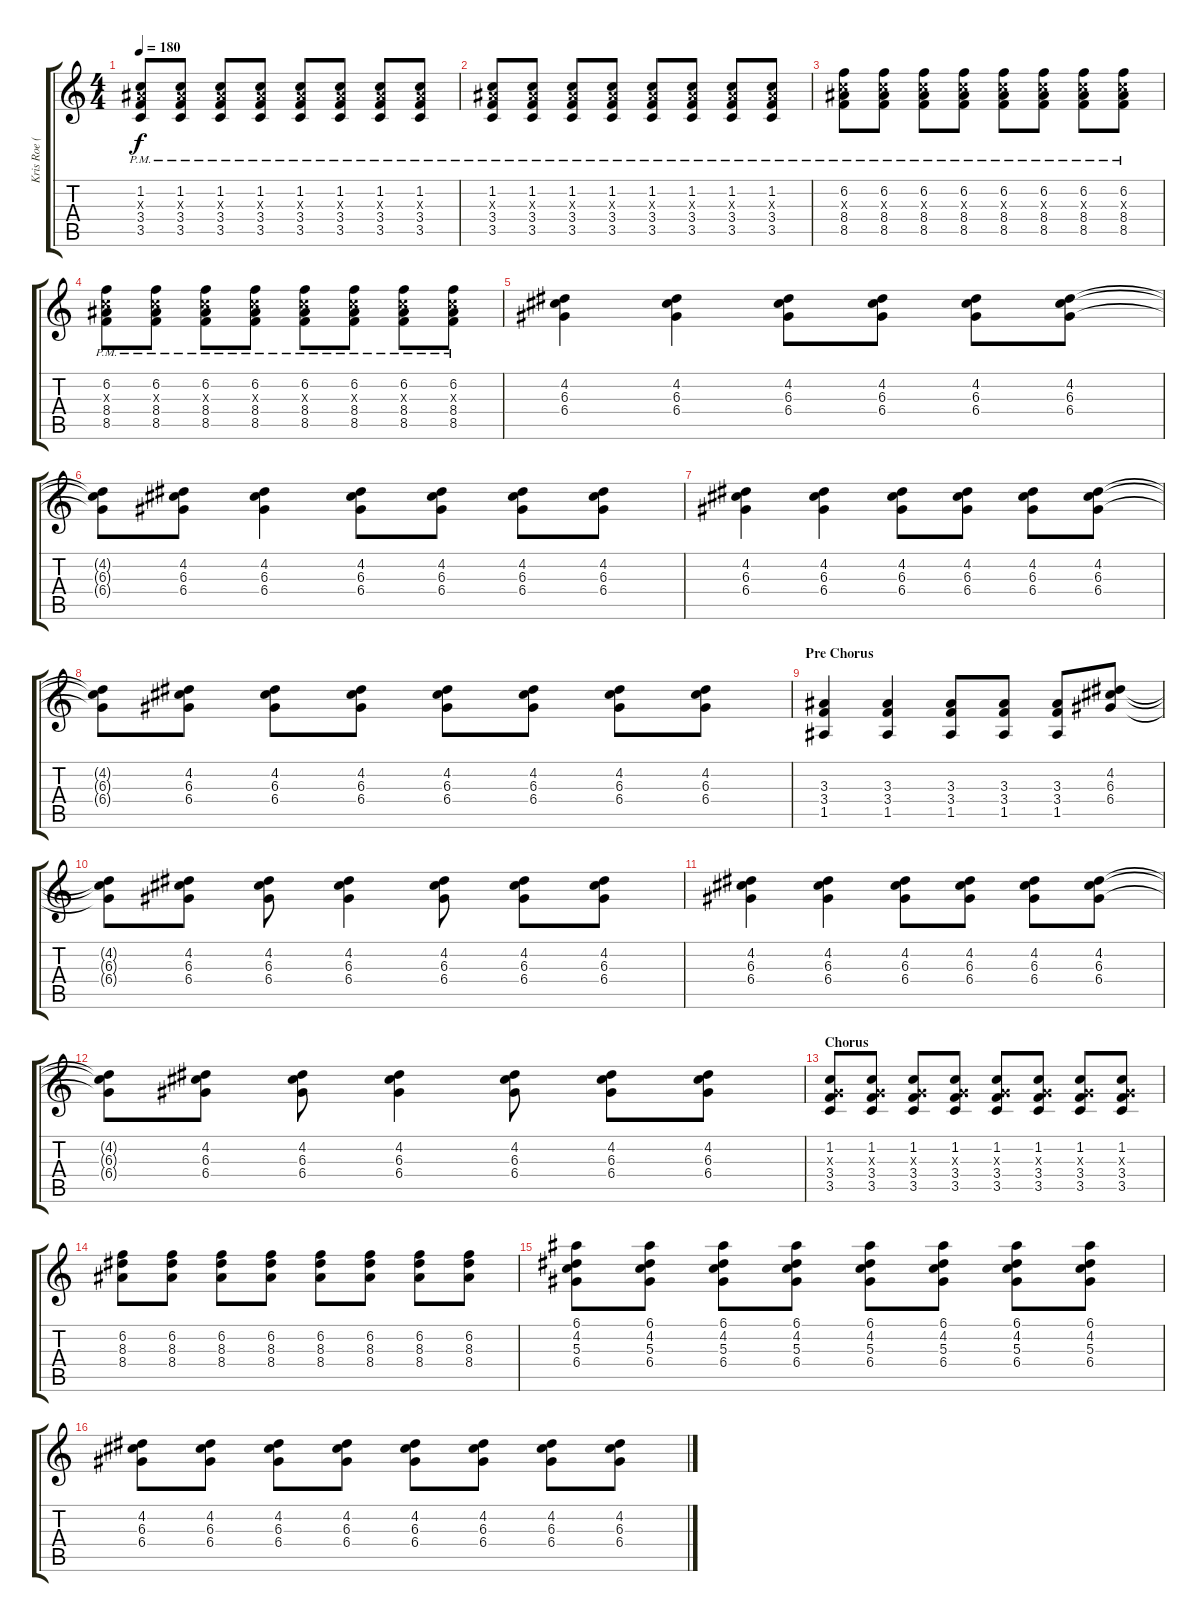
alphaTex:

\track ("Kris Roe (Rythm gtr)" "Kris Roe (") {instrument overdrivenguitar}
\staff {score tabs}
\tuning (E4 B3 G3 D3 A2 E2) {hide}
\ts (4 4)
\tempo 180
\clef g2
\ks c
(1.2{pm} 3.3{x} 3.4{pm} 3.5{pm}).8{dy f} (1.2{pm} 3.3{x} 3.4{pm} 3.5{pm}).8 (1.2{pm} 3.3{x} 3.4{pm} 3.5{pm}).8 (1.2{pm} 3.3{x} 3.4{pm} 3.5{pm}).8 (1.2{pm} 3.3{x} 3.4{pm} 3.5{pm}).8 (1.2{pm} 3.3{x} 3.4{pm} 3.5{pm}).8 (1.2{pm} 3.3{x} 3.4{pm} 3.5{pm}).8 (1.2{pm} 3.3{x} 3.4{pm} 3.5{pm}).8 |
(1.2{pm} 3.3{x} 3.4{pm} 3.5{pm}).8 (1.2{pm} 3.3{x} 3.4{pm} 3.5{pm}).8 (1.2{pm} 3.3{x} 3.4{pm} 3.5{pm}).8 (1.2{pm} 3.3{x} 3.4{pm} 3.5{pm}).8 (1.2{pm} 3.3{x} 3.4{pm} 3.5{pm}).8 (1.2{pm} 3.3{x} 3.4{pm} 3.5{pm}).8 (1.2{pm} 3.3{x} 3.4{pm} 3.5{pm}).8 (1.2{pm} 3.3{x} 3.4{pm} 3.5{pm}).8 |
(6.2{pm} 5.3{x} 8.4{pm} 8.5{pm}).8 (6.2{pm} 5.3{x} 8.4{pm} 8.5{pm}).8 (6.2{pm} 5.3{x} 8.4{pm} 8.5{pm}).8 (6.2{pm} 5.3{x} 8.4{pm} 8.5{pm}).8 (6.2{pm} 5.3{x} 8.4{pm} 8.5{pm}).8 (6.2{pm} 5.3{x} 8.4{pm} 8.5{pm}).8 (6.2{pm} 5.3{x} 8.4{pm} 8.5{pm}).8 (6.2{pm} 5.3{x} 8.4{pm} 8.5{pm}).8 |
(6.2{pm} 5.3{x} 8.4{pm} 8.5{pm}).8 (6.2{pm} 5.3{x} 8.4{pm} 8.5{pm}).8 (6.2{pm} 5.3{x} 8.4{pm} 8.5{pm}).8 (6.2{pm} 5.3{x} 8.4{pm} 8.5{pm}).8 (6.2{pm} 5.3{x} 8.4{pm} 8.5{pm}).8 (6.2{pm} 5.3{x} 8.4{pm} 8.5{pm}).8 (6.2{pm} 5.3{x} 8.4{pm} 8.5{pm}).8 (6.2{pm} 5.3{x} 8.4{pm} 8.5{pm}).8 |
(4.2 6.3 6.4).4 (4.2 6.3 6.4).4 (4.2 6.3 6.4).8 (4.2 6.3 6.4).8 (4.2 6.3 6.4).8 (4.2 6.3 6.4).8 |
(4.2{t} 6.3{t} 6.4{t}).8 (4.2 6.3 6.4).8 (4.2 6.3 6.4).4 (4.2 6.3 6.4).8 (4.2 6.3 6.4).8 (4.2 6.3 6.4).8 (4.2 6.3 6.4).8 |
(4.2 6.3 6.4).4 (4.2 6.3 6.4).4 (4.2 6.3 6.4).8 (4.2 6.3 6.4).8 (4.2 6.3 6.4).8 (4.2 6.3 6.4).8 |
(4.2{t} 6.3{t} 6.4{t}).8 (4.2 6.3 6.4).8 (4.2 6.3 6.4).8 (4.2 6.3 6.4).8 (4.2 6.3 6.4).8 (4.2 6.3 6.4).8 (4.2 6.3 6.4).8 (4.2 6.3 6.4).8 |
\section ("" "Pre Chorus")
(3.3 3.4 1.5).4 (3.3 3.4 1.5).4 (3.3 3.4 1.5).8 (3.3 3.4 1.5).8 (3.3 3.4 1.5).8 (4.2 6.3 6.4).8 |
(4.2{t} 6.3{t} 6.4{t}).8 (4.2 6.3 6.4).8 (4.2 6.3 6.4).8 (4.2 6.3 6.4).4 (4.2 6.3 6.4).8 (4.2 6.3 6.4).8 (4.2 6.3 6.4).8 |
(4.2 6.3 6.4).4 (4.2 6.3 6.4).4 (4.2 6.3 6.4).8 (4.2 6.3 6.4).8 (4.2 6.3 6.4).8 (4.2 6.3 6.4).8 |
(4.2{t} 6.3{t} 6.4{t}).8 (4.2 6.3 6.4).8 (4.2 6.3 6.4).8 (4.2 6.3 6.4).4 (4.2 6.3 6.4).8 (4.2 6.3 6.4).8 (4.2 6.3 6.4).8 |
\section ("" "Chorus")
(1.2 0.3{x} 3.4 3.5).8 (1.2 0.3{x} 3.4 3.5).8 (1.2 0.3{x} 3.4 3.5).8 (1.2 0.3{x} 3.4 3.5).8 (1.2 0.3{x} 3.4 3.5).8 (1.2 0.3{x} 3.4 3.5).8 (1.2 0.3{x} 3.4 3.5).8 (1.2 0.3{x} 3.4 3.5).8 |
(6.2 8.3 8.4).8 (6.2 8.3 8.4).8 (6.2 8.3 8.4).8 (6.2 8.3 8.4).8 (6.2 8.3 8.4).8 (6.2 8.3 8.4).8 (6.2 8.3 8.4).8 (6.2 8.3 8.4).8 |
(6.1 4.2 5.3 6.4).8 (6.1 4.2 5.3 6.4).8 (6.1 4.2 5.3 6.4).8 (6.1 4.2 5.3 6.4).8 (6.1 4.2 5.3 6.4).8 (6.1 4.2 5.3 6.4).8 (6.1 4.2 5.3 6.4).8 (6.1 4.2 5.3 6.4).8 |
(4.2 6.3 6.4).8 (4.2 6.3 6.4).8 (4.2 6.3 6.4).8 (4.2 6.3 6.4).8 (4.2 6.3 6.4).8 (4.2 6.3 6.4).8 (4.2 6.3 6.4).8 (4.2 6.3 6.4).8
